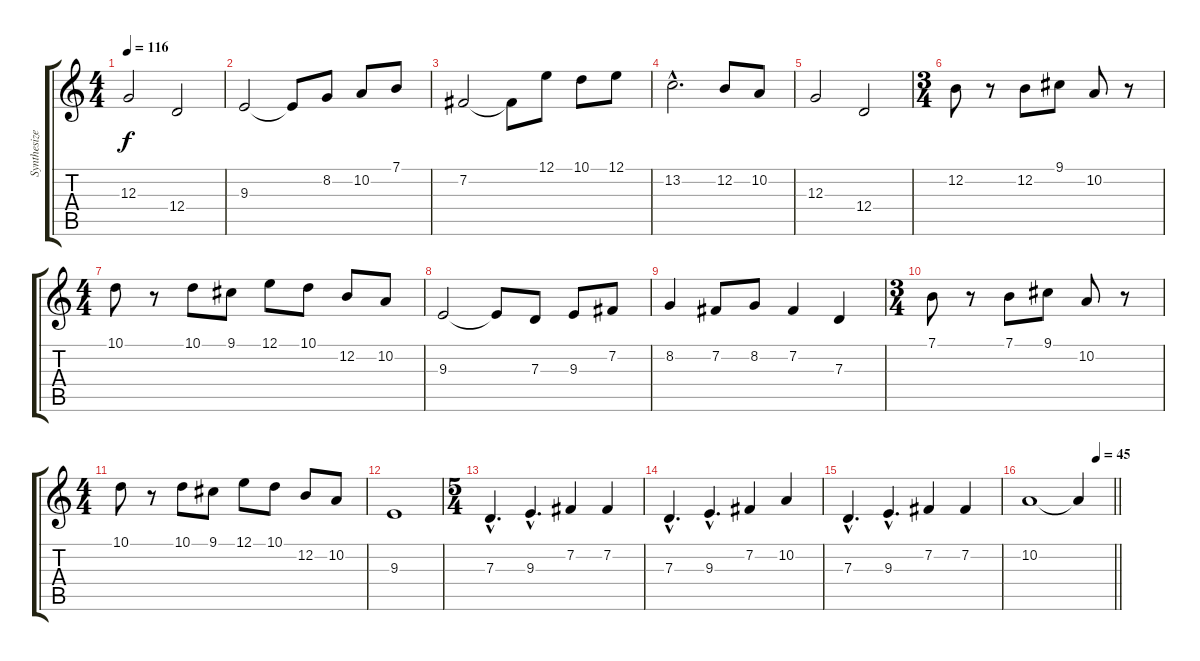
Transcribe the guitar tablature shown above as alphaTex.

\track ("Synthesizer" "Synthesize") {instrument lead3calliope}
\staff {score tabs}
\tuning (E4 B3 G3 D3 A2 E2) {hide}
\ts (4 4)
\tempo 116
\clef g2
\ks c
12.3.2{dy f} 12.4.2 |
9.3.2 9.3{t}.8 8.2.8 10.2.8 7.1.8 |
7.2.2 7.2{t}.8 12.1.8 10.1.8 12.1.8 |
13.2{hac}.2{d} 12.2.8 10.2.8 |
12.3.2 12.4.2 |
\ts (3 4)
12.2.8 r.8 12.2.8 9.1.8 10.2.8 r.8 |
\ts (4 4)
10.1.8 r.8 10.1.8 9.1.8 12.1.8 10.1.8 12.2.8 10.2.8 |
9.3.2 9.3{t}.8 7.3.8 9.3.8 7.2.8 |
8.2.4 7.2.8 8.2.8 7.2.4 7.3.4 |
\ts (3 4)
7.1.8 r.8 7.1.8 9.1.8 10.2.8 r.8 |
\ts (4 4)
10.1.8 r.8 10.1.8 9.1.8 12.1.8 10.1.8 12.2.8 10.2.8 |
9.3.1 |
\ts (5 4)
7.3{hac}.4{d} 9.3{hac}.4{d} 7.2.4 7.2.4 |
7.3{hac}.4{d} 9.3{hac}.4{d} 7.2.4 10.2.4 |
7.3{hac}.4{d} 9.3{hac}.4{d} 7.2.4 7.2.4 |
\tempo (45 0.8)
\barLineRight lightlight
10.2.1 10.2{t}.4
